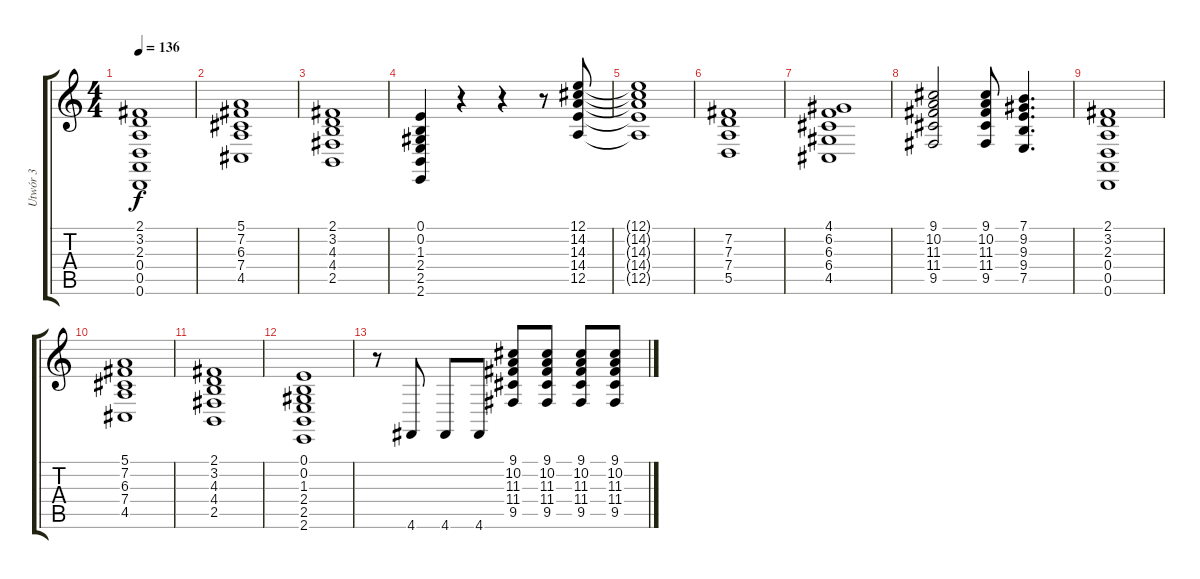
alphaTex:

\track ("Utwór 3" "Utwór 3") {instrument brightacousticpiano}
\staff {score tabs}
\tuning (E4 B3 G3 D3 A2 D2) {hide}
\ts (4 4)
\tempo 136
\clef g2
\ks c
(2.1 3.2 2.3 0.4 0.5 0.6).1{dy f} |
(5.1 7.2 6.3 7.4 4.5).1 |
(2.1 3.2 4.3 4.4 2.5).1 |
(0.1 0.2 1.3 2.4 2.5 2.6).4 r.4 r.4 r.8 (12.1 14.2 14.3 14.4 12.5).8 |
(12.1{t} 14.2{t} 14.3{t} 14.4{t} 12.5{t}).1 |
(7.2 7.3 7.4 5.5).1 |
(4.1 6.2 6.3 6.4 4.5).1 |
(9.1 10.2 11.3 11.4 9.5).2 (9.1 10.2 11.3 11.4 9.5).8 (7.1 9.2 9.3 9.4 7.5).4{d} |
(2.1 3.2 2.3 0.4 0.5 0.6).1 |
(5.1 7.2 6.3 7.4 4.5).1 |
(2.1 3.2 4.3 4.4 2.5).1 |
(0.1 0.2 1.3 2.4 2.5 2.6).1 |
r.8 4.6.8 4.6.8 4.6.8 (9.1 10.2 11.3 11.4 9.5).8 (9.1 10.2 11.3 11.4 9.5).8 (9.1 10.2 11.3 11.4 9.5).8 (9.1 10.2 11.3 11.4 9.5).8
